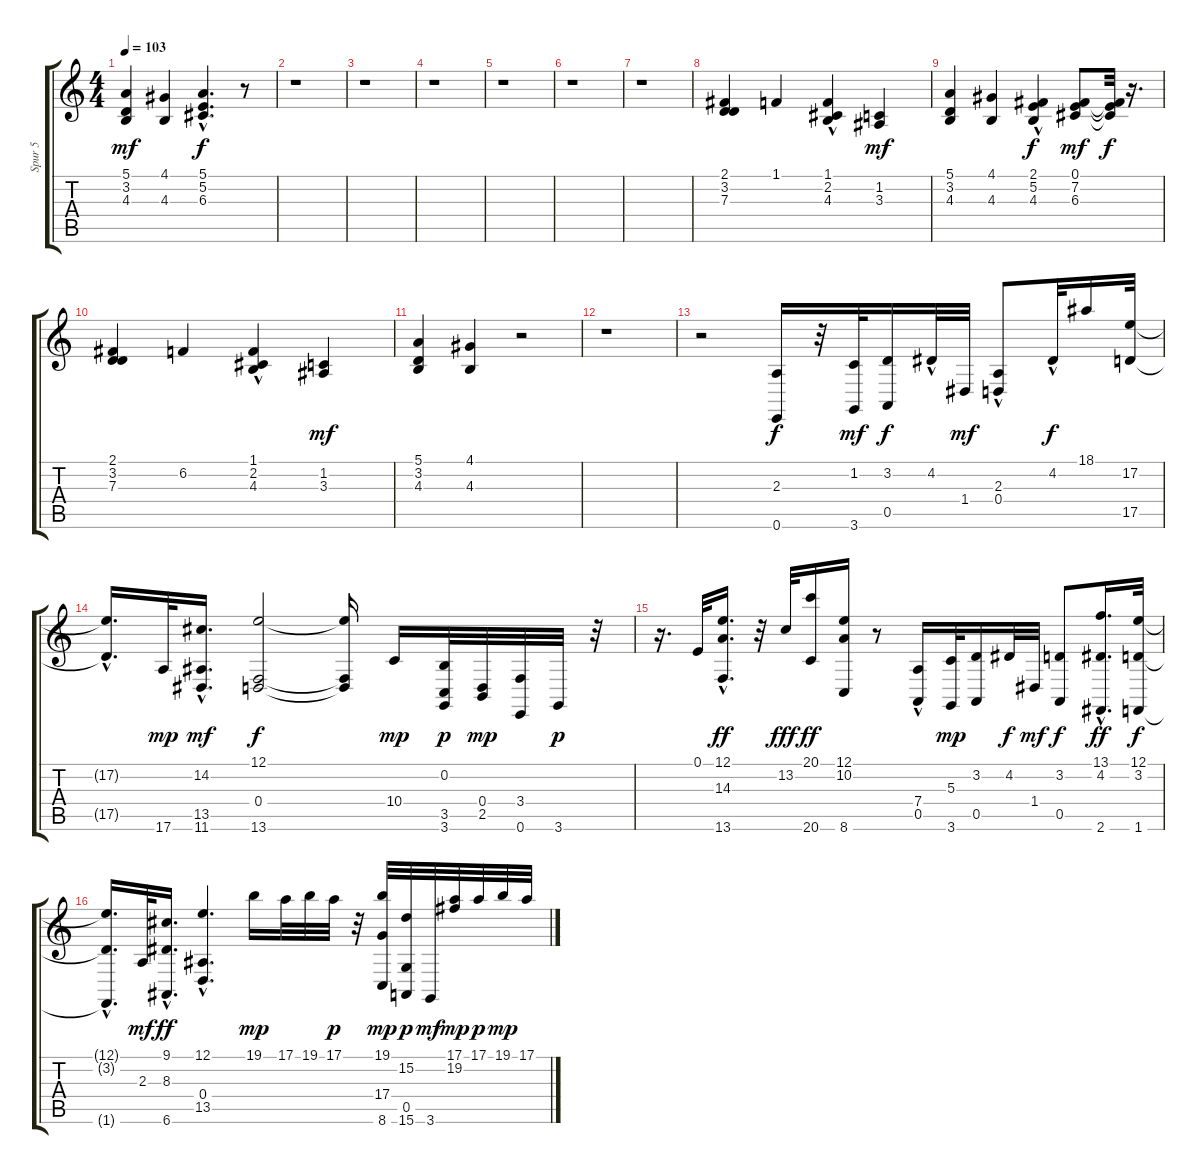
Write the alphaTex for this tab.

\track ("Spur 5" "Spur 5") {instrument brasssection}
\staff {score tabs}
\tuning (E4 B3 G3 D3 A2 E2) {hide}
\ts (4 4)
\tempo 103
\clef g2
\ks c
(5.1 3.2 4.3).4{dy mf} (4.1 4.3).4 (5.1{hac} 5.2{hac} 6.3{hac}).4{d dy f} r.8 |
r.1 |
r.1 |
r.1 |
r.1 |
r.1 |
r.1 |
(2.1 3.2 7.3).4 1.1.4 (1.1{hac} 2.2 4.3).4 (1.2 3.3).4{dy mf} |
(5.1 3.2 4.3).4 (4.1 4.3).4 (2.1 5.2{hac} 4.3).4{dy f} (0.1 7.2 6.3).8{dy mf} (0.1{t} 7.2{t} 6.3{t}).32{dy f} r.16{d} |
(2.1 3.2 7.3).4 6.2.4 (1.1{hac} 2.2 4.3).4 (1.2 3.3).4{dy mf} |
(5.1 3.2 4.3).4 (4.1 4.3).4 r.2 |
r.1 |
r.2 (2.3 0.6).16{dy f} r.32 (1.2 3.6).32{dy mf} (3.2 0.5).16{dy f} 4.2{hac}.32 1.4.32{dy mf} (2.3 0.4{hac}).8 4.2{hac}.32{dy f} 18.1.16 (17.2 17.5).32 |
(17.2{t} 17.5{hac t}).16{d} 17.6.32{dy mp} (14.2 13.5{hac} 11.6{hac}).16{d dy mf} (12.1 0.4 13.6).2{dy f} (12.1{t} 0.4{t} 13.6{t}).16 10.4.16{dy mp} (0.2 3.5 3.6).32{dy p} (0.4 2.5).32{dy mp} (3.4 0.6).32 3.6.32{dy p} r.32 |
r.16{d} 0.1.32 (12.1 14.3{hac} 13.6).16{d dy ff} r.32 13.2.32{dy fff} (20.1 20.6).16{dy ff} (12.1 10.2 8.6).16 r.8 (7.4 0.5{hac}).16 (5.3 3.6).32{dy mp} (3.2 0.5).16 4.2.32{dy f} 1.4.32{dy mf} (3.2 0.5).8{dy f} (13.1 4.2{hac} 2.6{hac}).16{d dy ff} (12.1 3.2 1.6).32{dy f} |
(12.1{t} 3.2{hac t} 1.6{t}).16{d} 2.3.32{dy mf} (9.1 8.3{hac} 6.6{hac}).16{d dy ff} (12.1{hac} 0.4 13.5).4{d} 19.1.16{dy mp} 17.1.32 19.1.32 17.1.32{dy p} r.32 (19.1 17.4 8.6).32{dy mp} (15.2 0.5 15.6).32{dy p} 3.6.32{dy mf} (17.1 19.2).32{dy mp} 17.1.32{dy p} 19.1.32{dy mp} 17.1.32
